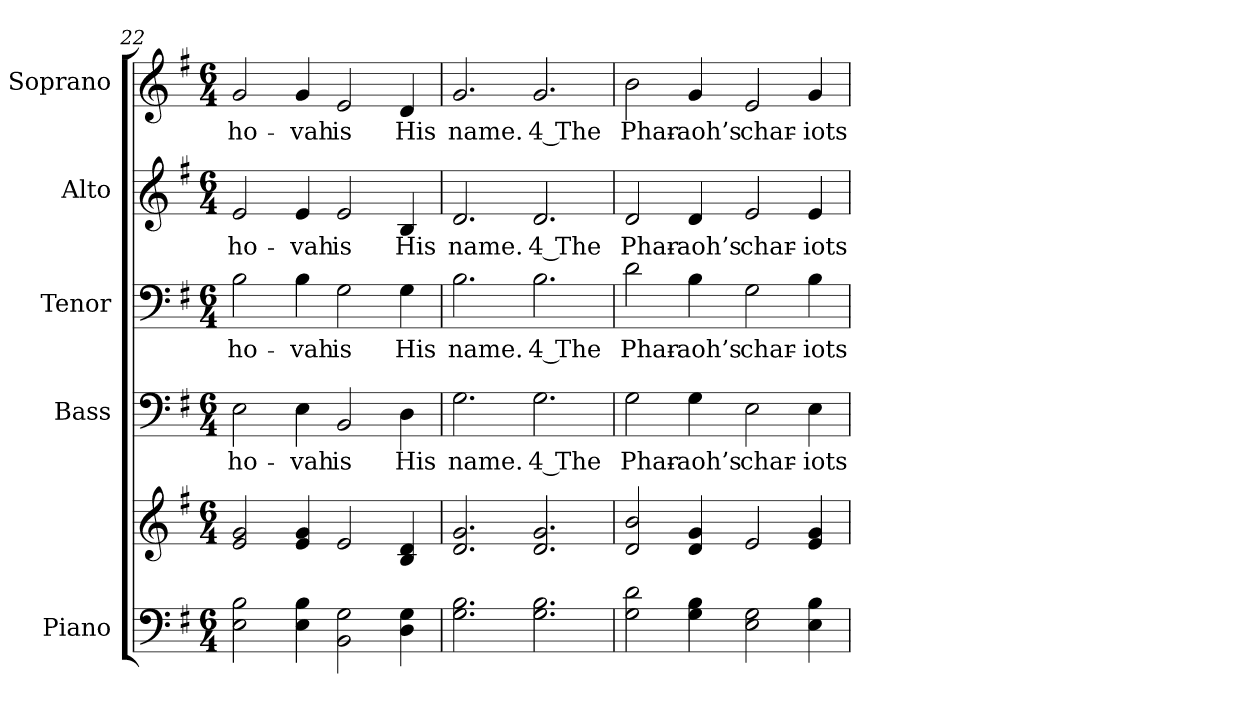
**kern	**kern	**kern	**text	**kern	**text	**kern	**text	**kern	**text
*part5	*part5	*part4	*part4	*part3	*part3	*part2	*part2	*part1	*part1
*staff6	*staff5	*staff4	*staff4	*staff3	*staff3	*staff2	*staff2	*staff1	*staff1
*I"Piano	*	*I"Bass	*	*I"Tenor	*	*I"Alto	*	*I"Soprano	*
*I'Pno.	*	*I'B.	*	*I'T.	*	*I'A.	*	*I'S.	*
!!LO:PB:g=z
*clefF4	*clefG2	*clefF4	*	*clefF4	*	*clefG2	*	*clefG2	*
*k[f#]	*k[f#]	*k[f#]	*	*k[f#]	*	*k[f#]	*	*k[f#]	*
*G:	*G:	*G:	*	*G:	*	*G:	*	*G:	*
*M6/4	*M6/4	*M6/4	*	*M6/4	*	*M6/4	*	*M6/4	*
=22	=22	=22	=22	=22	=22	=22	=22	=22	=22
!	!	!	!LO:LY:b:color=#000000	!	!	!	!	!	!
!	!	!	!	!	!LO:LY:b:color=#000000	!	!	!	!
!	!	!	!	!	!	!	!LO:LY:b:color=#000000	!	!
!	!	!	!	!	!	!	!	!	!LO:LY:b:color=#000000
2Ei\ 2Bi	2ei/ 2gi	2Ei\	-ho-	2Bi\	-ho-	2ei/	-ho-	2gi/	-ho-
!	!	!	!LO:LY:b:color=#000000	!	!	!	!	!	!
!	!	!	!	!	!LO:LY:b:color=#000000	!	!	!	!
!	!	!	!	!	!	!	!LO:LY:b:color=#000000	!	!
!	!	!	!	!	!	!	!	!	!LO:LY:b:color=#000000
4Ei\ 4Bi	4ei/ 4gi	4Ei\	-vah	4Bi\	-vah	4ei/	-vah	4gi/	-vah
!	!	!	!LO:LY:b:color=#000000	!	!	!	!	!	!
!	!	!	!	!	!LO:LY:b:color=#000000	!	!	!	!
!	!	!	!	!	!	!	!LO:LY:b:color=#000000	!	!
!	!	!	!	!	!	!	!	!	!LO:LY:b:color=#000000
2BBi\ 2Gi	2ei/	2BBi/	is	2Gi\	is	2ei/	is	2ei/	is
!	!	!	!LO:LY:b:color=#000000	!	!	!	!	!	!
!	!	!	!	!	!LO:LY:b:color=#000000	!	!	!	!
!	!	!	!	!	!	!	!LO:LY:b:color=#000000	!	!
!	!	!	!	!	!	!	!	!	!LO:LY:b:color=#000000
4Di\ 4Gi	4Bi/ 4di	4Di\	His	4Gi\	His	4Bi/	His	4di/	His
=23	=23	=23	=23	=23	=23	=23	=23	=23	=23
!	!	!	!LO:LY:b:color=#000000	!	!	!	!	!	!
!	!	!	!	!	!LO:LY:b:color=#000000	!	!	!	!
!	!	!	!	!	!	!	!LO:LY:b:color=#000000	!	!
!	!	!	!	!	!	!	!	!	!LO:LY:b:color=#000000
2.Gi\ 2.Bi	2.di/ 2.gi	2.Gi\	name.	2.Bi\	name.	2.di/	name.	2.gi/	name.
!	!	!	!LO:LY:b:color=#000000	!	!	!	!	!	!
!	!	!	!	!	!LO:LY:b:color=#000000	!	!	!	!
!	!	!	!	!	!	!	!LO:LY:b:color=#000000	!	!
!	!	!	!	!	!	!	!	!	!LO:LY:b:color=#000000
2.Gi\ 2.Bi	2.di/ 2.gi	2.Gi\	4 The	2.Bi\	4 The	2.di/	4 The	2.gi/	4 The
=24	=24	=24	=24	=24	=24	=24	=24	=24	=24
!	!	!	!LO:LY:b:color=#000000	!	!	!	!	!	!
!	!	!	!	!	!LO:LY:b:color=#000000	!	!	!	!
!	!	!	!	!	!	!	!LO:LY:b:color=#000000	!	!
!	!	!	!	!	!	!	!	!	!LO:LY:b:color=#000000
2Gi\ 2di	2di/ 2bi	2Gi\	Phar-	2di\	Phar-	2di/	Phar-	2bi\	Phar-
!	!	!	!LO:LY:b:color=#000000	!	!	!	!	!	!
!	!	!	!	!	!LO:LY:b:color=#000000	!	!	!	!
!	!	!	!	!	!	!	!LO:LY:b:color=#000000	!	!
!	!	!	!	!	!	!	!	!	!LO:LY:b:color=#000000
4Gi\ 4Bi	4di/ 4gi	4Gi\	-aoh’s	4Bi\	-aoh’s	4di/	-aoh’s	4gi/	-aoh’s
!	!	!	!LO:LY:b:color=#000000	!	!	!	!	!	!
!	!	!	!	!	!LO:LY:b:color=#000000	!	!	!	!
!	!	!	!	!	!	!	!LO:LY:b:color=#000000	!	!
!	!	!	!	!	!	!	!	!	!LO:LY:b:color=#000000
2Ei\ 2Gi	2ei/	2Ei\	char-	2Gi\	char-	2ei/	char-	2ei/	char-
!	!	!	!LO:LY:b:color=#000000	!	!	!	!	!	!
!	!	!	!	!	!LO:LY:b:color=#000000	!	!	!	!
!	!	!	!	!	!	!	!LO:LY:b:color=#000000	!	!
!	!	!	!	!	!	!	!	!	!LO:LY:b:color=#000000
4Ei\ 4Bi	4ei/ 4gi	4Ei\	-iots	4Bi\	-iots	4ei/	-iots	4gi/	-iots
=	=	=	=	=	=	=	=	=	=
*-	*-	*-	*-	*-	*-	*-	*-	*-	*-
